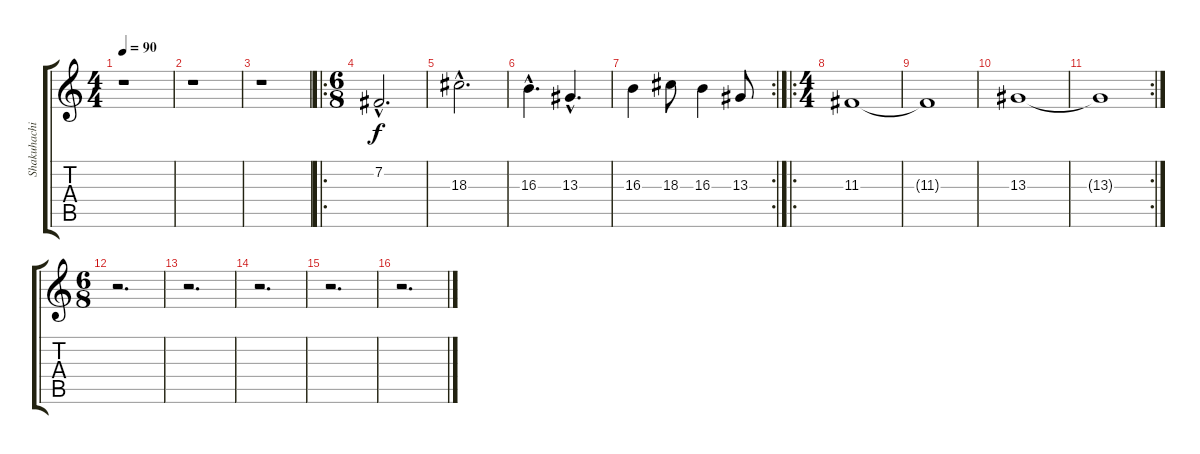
\track ("Shakuhachi" "Shakuhachi") {instrument shakuhachi}
\staff {score tabs}
\tuning (E4 B3 G3 D3 A2 E2) {hide}
\ts (4 4)
\tempo 90
\clef g2
\ks c
r.1{dy f} |
r.1 |
r.1 |
\ro
\ts (6 8)
7.2{hac}.2{d} |
18.3{hac}.2{d} |
16.3{hac}.4{d} 13.3{hac}.4{d} |
\rc 2
16.3.4 18.3.8 16.3.4 13.3.8 |
\ro
\ts (4 4)
11.3.1 |
11.3{t}.1 |
13.3.1 |
\rc 2
13.3{t}.1 |
\ts (6 8)
r.2{d} |
r.2{d} |
r.2{d} |
r.2{d} |
r.2{d}
